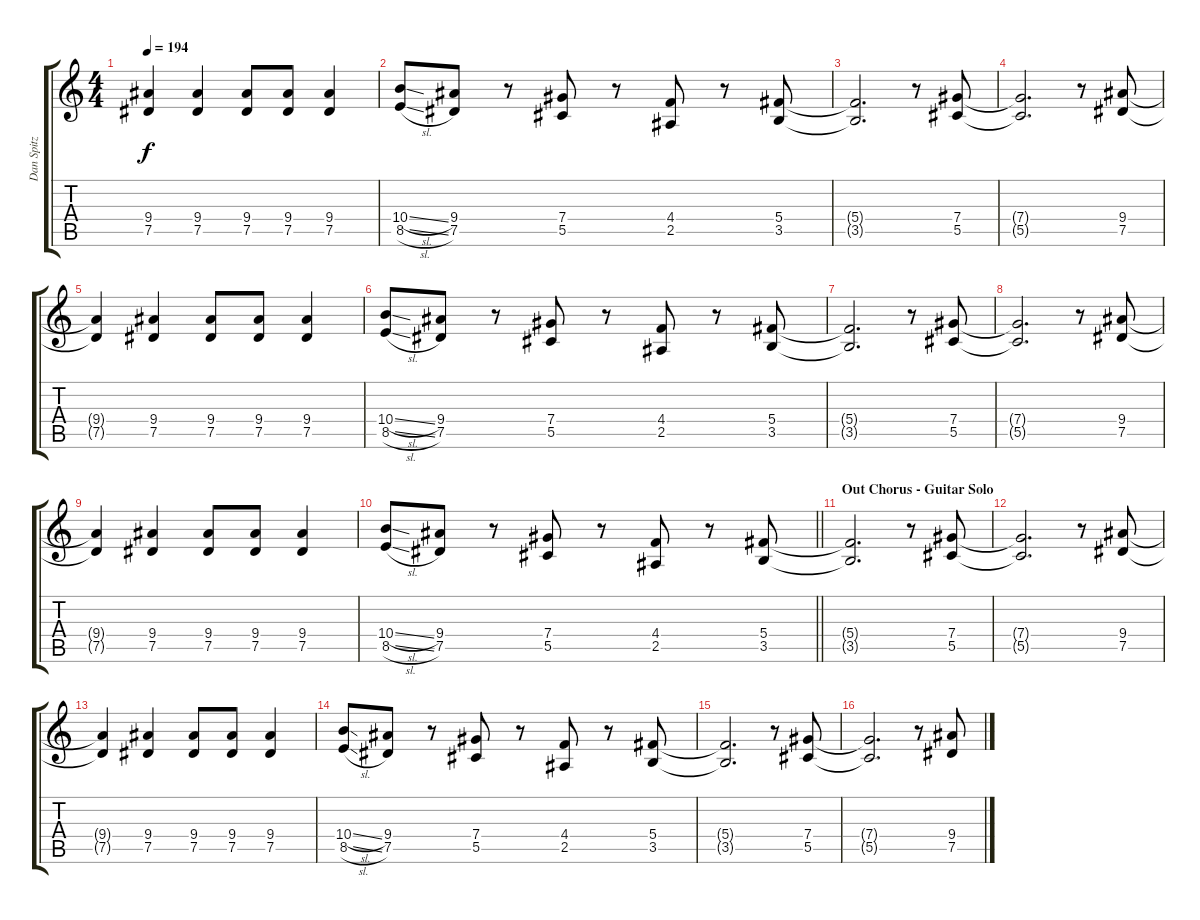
\track ("Dan Spitz Rhy" "Dan Spitz ") {instrument distortionguitar}
\staff {score tabs}
\tuning (Eb4 Bb3 Gb3 Db3 Ab2 Eb2) {hide}
\ts (4 4)
\tempo 194
\clef g2
\ks c
(9.4{t} 7.5{t}).4{dy f} (9.4 7.5).4 (9.4 7.5).8 (9.4 7.5).8 (9.4 7.5).4 |
(10.4{sl} 8.5{sl}).8 (9.4 7.5).8 r.8 (7.4 5.5).8 r.8 (4.4 2.5).8 r.8 (5.4 3.5).8 |
(5.4{t} 3.5{t}).2{d} r.8 (7.4 5.5).8 |
(7.4{t} 5.5{t}).2{d} r.8 (9.4 7.5).8 |
(9.4{t} 7.5{t}).4 (9.4 7.5).4 (9.4 7.5).8 (9.4 7.5).8 (9.4 7.5).4 |
(10.4{sl} 8.5{sl}).8 (9.4 7.5).8 r.8 (7.4 5.5).8 r.8 (4.4 2.5).8 r.8 (5.4 3.5).8 |
(5.4{t} 3.5{t}).2{d} r.8 (7.4 5.5).8 |
(7.4{t} 5.5{t}).2{d} r.8 (9.4 7.5).8 |
(9.4{t} 7.5{t}).4 (9.4 7.5).4 (9.4 7.5).8 (9.4 7.5).8 (9.4 7.5).4 |
\barLineRight lightlight
(10.4{sl} 8.5{sl}).8 (9.4 7.5).8 r.8 (7.4 5.5).8 r.8 (4.4 2.5).8 r.8 (5.4 3.5).8 |
\section ("" "Out Chorus - Guitar Solo")
(5.4{t} 3.5{t}).2{d} r.8 (7.4 5.5).8 |
(7.4{t} 5.5{t}).2{d} r.8 (9.4 7.5).8 |
(9.4{t} 7.5{t}).4 (9.4 7.5).4 (9.4 7.5).8 (9.4 7.5).8 (9.4 7.5).4 |
(10.4{sl} 8.5{sl}).8 (9.4 7.5).8 r.8 (7.4 5.5).8 r.8 (4.4 2.5).8 r.8 (5.4 3.5).8 |
(5.4{t} 3.5{t}).2{d} r.8 (7.4 5.5).8 |
(7.4{t} 5.5{t}).2{d} r.8 (9.4 7.5).8
